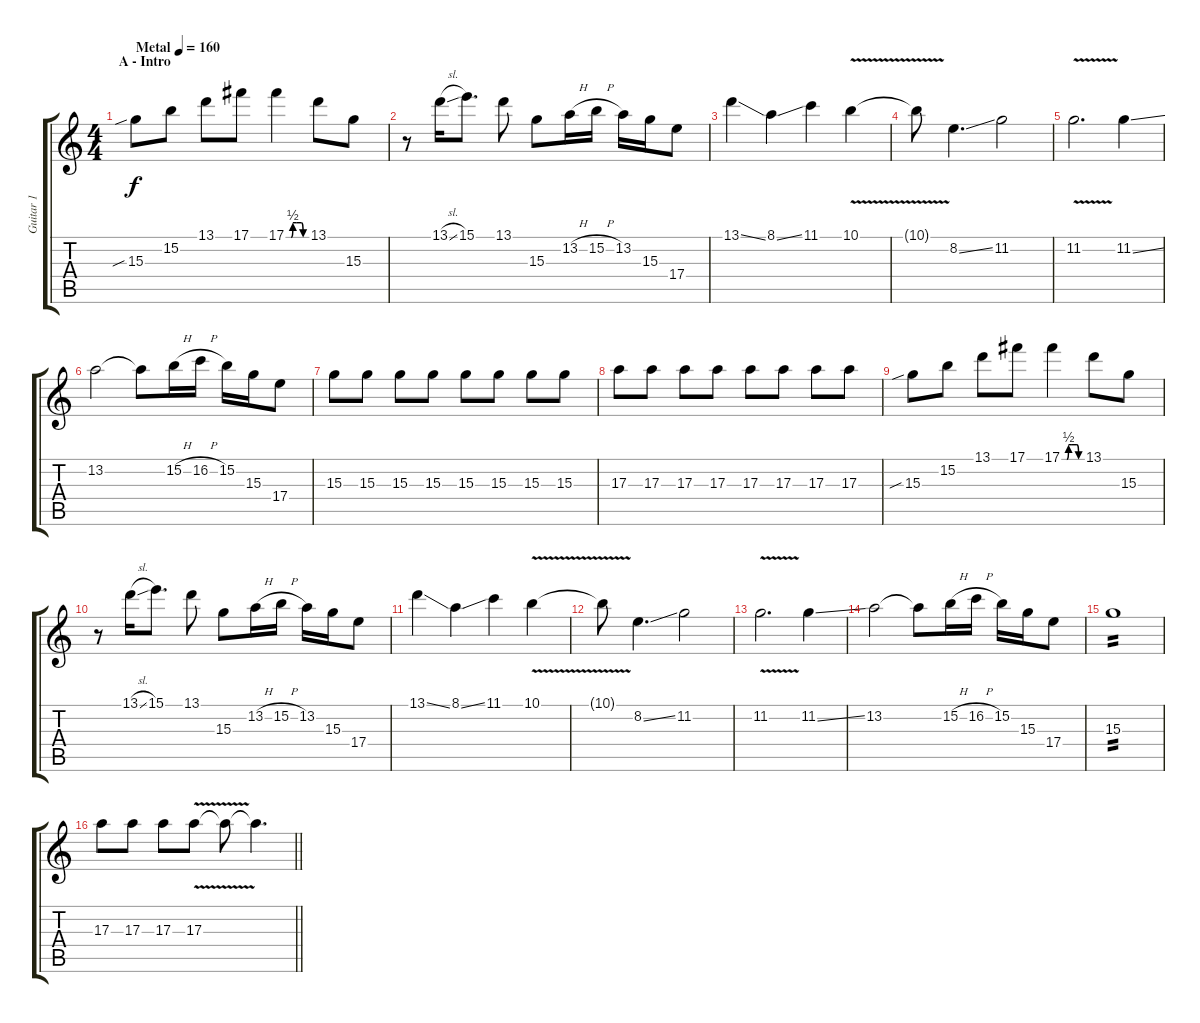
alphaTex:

\track ("Guitar 1" "Guitar 1") {instrument distortionguitar}
\staff {score tabs}
\tuning (Db4 Ab3 E3 B2 Gb2 B1) {hide}
\ts (4 4)
\section ("" "A - Intro")
\tempo (160 "Metal")
\clef g2
\ks c
15.3{sib}.8{dy f instrument distortionguitar} 15.2.8 13.1.8 17.1.8 17.1{be (custom 0 0 10 0 15 0 20 2 30 2 45 2 50 0 60 0)}.4 13.1.8 15.3.8 |
r.8 13.1{sl}.16 15.1.8{d} 13.1.8 15.3.8 13.2{h}.16 15.2{h}.16 13.2.16 15.3.16 17.4.8 |
13.1{ss}.4 8.1{ss}.4 11.1.4 10.1{v}.4 |
10.1{t}.8 8.2{ss}.4{d} 11.2.2 |
11.2{v}.2{d} 11.2{ss}.4 |
13.2.2 13.2{t}.8 15.2{h}.16 16.2{h}.16 15.2.16 15.3.16 17.4.8 |
15.3.8 15.3.8 15.3.8 15.3.8 15.3.8 15.3.8 15.3.8 15.3.8 |
17.3.8 17.3.8 17.3.8 17.3.8 17.3.8 17.3.8 17.3.8 17.3.8 |
15.3{sib}.8 15.2.8 13.1.8 17.1.8 17.1{be (custom 0 0 10 0 15 0 20 2 30 2 45 2 50 0 60 0)}.4 13.1.8 15.3.8 |
r.8 13.1{sl}.16 15.1.8{d} 13.1.8 15.3.8 13.2{h}.16 15.2{h}.16 13.2.16 15.3.16 17.4.8 |
13.1{ss}.4 8.1{ss}.4 11.1.4 10.1{v}.4 |
10.1{t}.8 8.2{ss}.4{d} 11.2.2 |
11.2{v}.2{d} 11.2{ss}.4 |
13.2.2 13.2{t}.8 15.2{h}.16 16.2{h}.16 15.2.16 15.3.16 17.4.8 |
15.3.1{tp 2} |
\barLineRight lightlight
17.3.8 17.3.8 17.3.8 17.3{v}.8 17.3{t}.8 17.3{t}.4{d}
